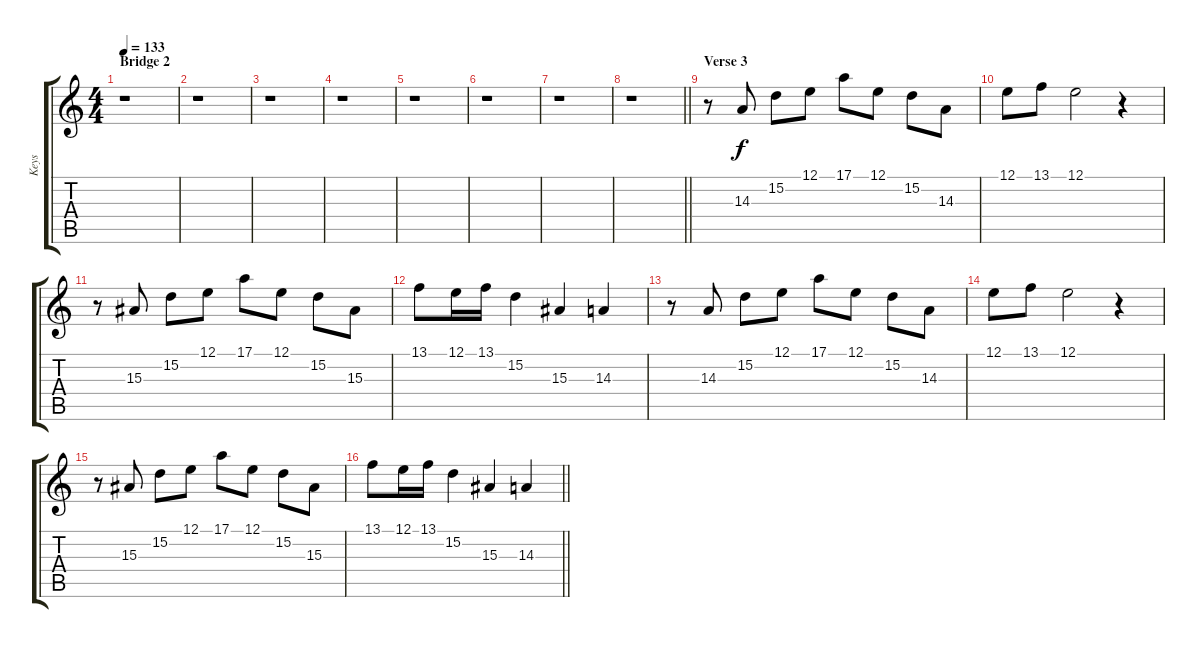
\track ("Keys" "Keys") {instrument choiraahs}
\staff {score tabs}
\tuning (E4 B3 G3 D3 A2 E2) {hide}
\ts (4 4)
\section ("" "Bridge 2")
\tempo 133
\clef g2
\ks c
r.1{dy f} |
r.1 |
r.1 |
r.1 |
r.1 |
r.1 |
r.1 |
\barLineRight lightlight
r.1 |
\section ("" "Verse 3")
r.8 14.3.8 15.2.8 12.1.8 17.1.8 12.1.8 15.2.8 14.3.8 |
12.1.8 13.1.8 12.1.2 r.4 |
r.8 15.3.8 15.2.8 12.1.8 17.1.8 12.1.8 15.2.8 15.3.8 |
13.1.8 12.1.16 13.1.16 15.2.4 15.3.4 14.3.4 |
r.8 14.3.8 15.2.8 12.1.8 17.1.8 12.1.8 15.2.8 14.3.8 |
12.1.8 13.1.8 12.1.2 r.4 |
r.8 15.3.8 15.2.8 12.1.8 17.1.8 12.1.8 15.2.8 15.3.8 |
\barLineRight lightlight
13.1.8 12.1.16 13.1.16 15.2.4 15.3.4 14.3.4
